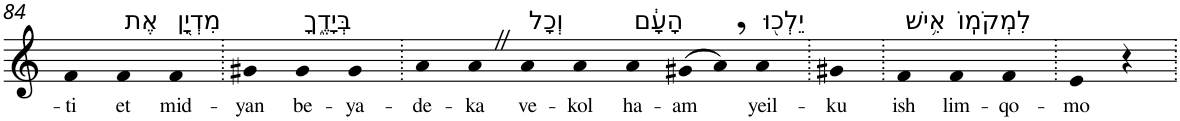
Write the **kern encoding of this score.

**kern	**text
*part1	*part1
*staff1	*staff1
*I"Piano	*
*I'Pno	*
!!LO:PB:g=z
*clefG2	*
*k[]	*
=84	=84
!	!LO:LY:b
4f	-ti
!LO:TX:a:t=אֶת	!
!	!LO:LY:b
4f	et
!LO:TX:a:t=מִדְיָ֖ן	!
!	!LO:LY:b
4f	mid-
=85.	=85.
!	!LO:LY:b
4g#X	-yan
!LO:TX:a:t=בְּיָדֶ֑ךָ	!
!	!LO:LY:b
4g#	be-
!	!LO:LY:b
4g#	-ya-
=86.	=86.
!	!LO:LY:b
4a	-de-
!	!LO:LY:b
4aZ	-ka
!LO:TX:a:t=וְכָל	!
!	!LO:LY:b
4a	ve-
!	!LO:LY:b
4a	-kol
!LO:TX:a:t=הָעָ֔ם	!
!	!LO:LY:b
4a	ha-
!	!LO:LY:b
(>8g#X	-am
8a,)	.
!LO:TX:a:t=יֵלְכ֖וּ	!
!	!LO:LY:b
4a	yeil-
=87.	=87.
!	!LO:LY:b
4g#X	-ku
=88.	=88.
!LO:TX:a:t=אִ֥ישׁ	!
!	!LO:LY:b
4f	ish
!LO:TX:a:t=לִמְקֹמֽוֹ	!
!	!LO:LY:b
4f	lim-
!	!LO:LY:b
4f	-qo-
=89.	=89.
!	!LO:LY:b
4e	-mo
4r	.
=.	=.
*-	*-
